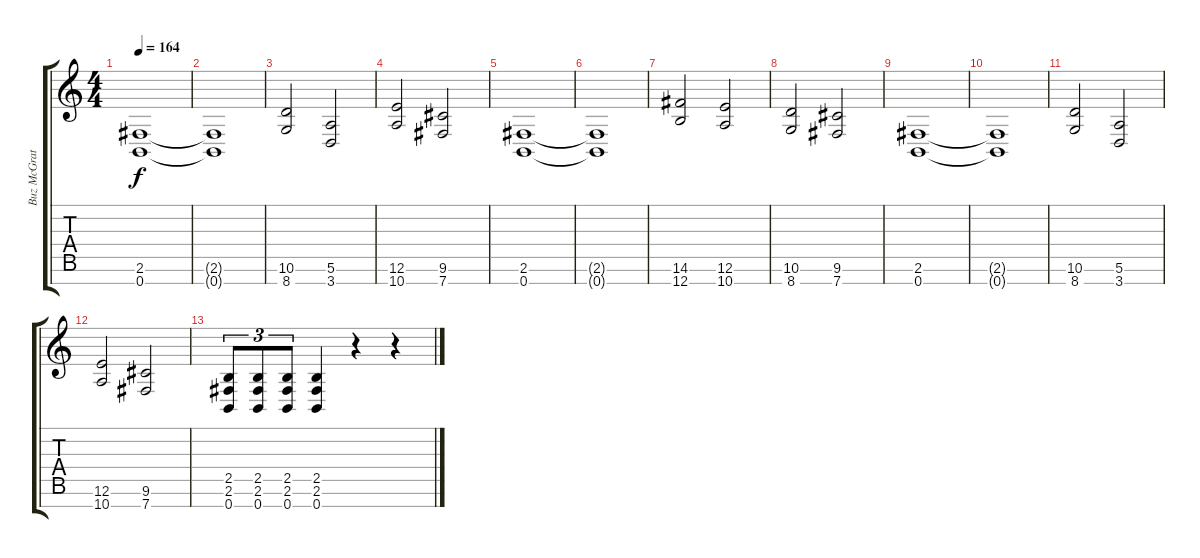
\track ("Buz McGrath" "Buz McGrat") {instrument overdrivenguitar}
\staff {score tabs}
\tuning (E4 B3 G3 D3 A2 E2 B1) {hide}
\ts (4 4)
\tempo 164
\clef g2
\ks c
(2.6 0.7).1{dy f} |
(2.6{t} 0.7{t}).1 |
(10.6 8.7).2 (5.6 3.7).2 |
(12.6 10.7).2 (9.6 7.7).2 |
(2.6 0.7).1 |
(2.6{t} 0.7{t}).1 |
(14.6 12.7).2 (12.6 10.7).2 |
(10.6 8.7).2 (9.6 7.7).2 |
(2.6 0.7).1 |
(2.6{t} 0.7{t}).1 |
(10.6 8.7).2 (5.6 3.7).2 |
(12.6 10.7).2 (9.6 7.7).2 |
(2.5 2.6 0.7).8{tu (3 2)} (2.5 2.6 0.7).8{tu (3 2)} (2.5 2.6 0.7).8{tu (3 2)} (2.5 2.6 0.7).4 r.4 r.4
